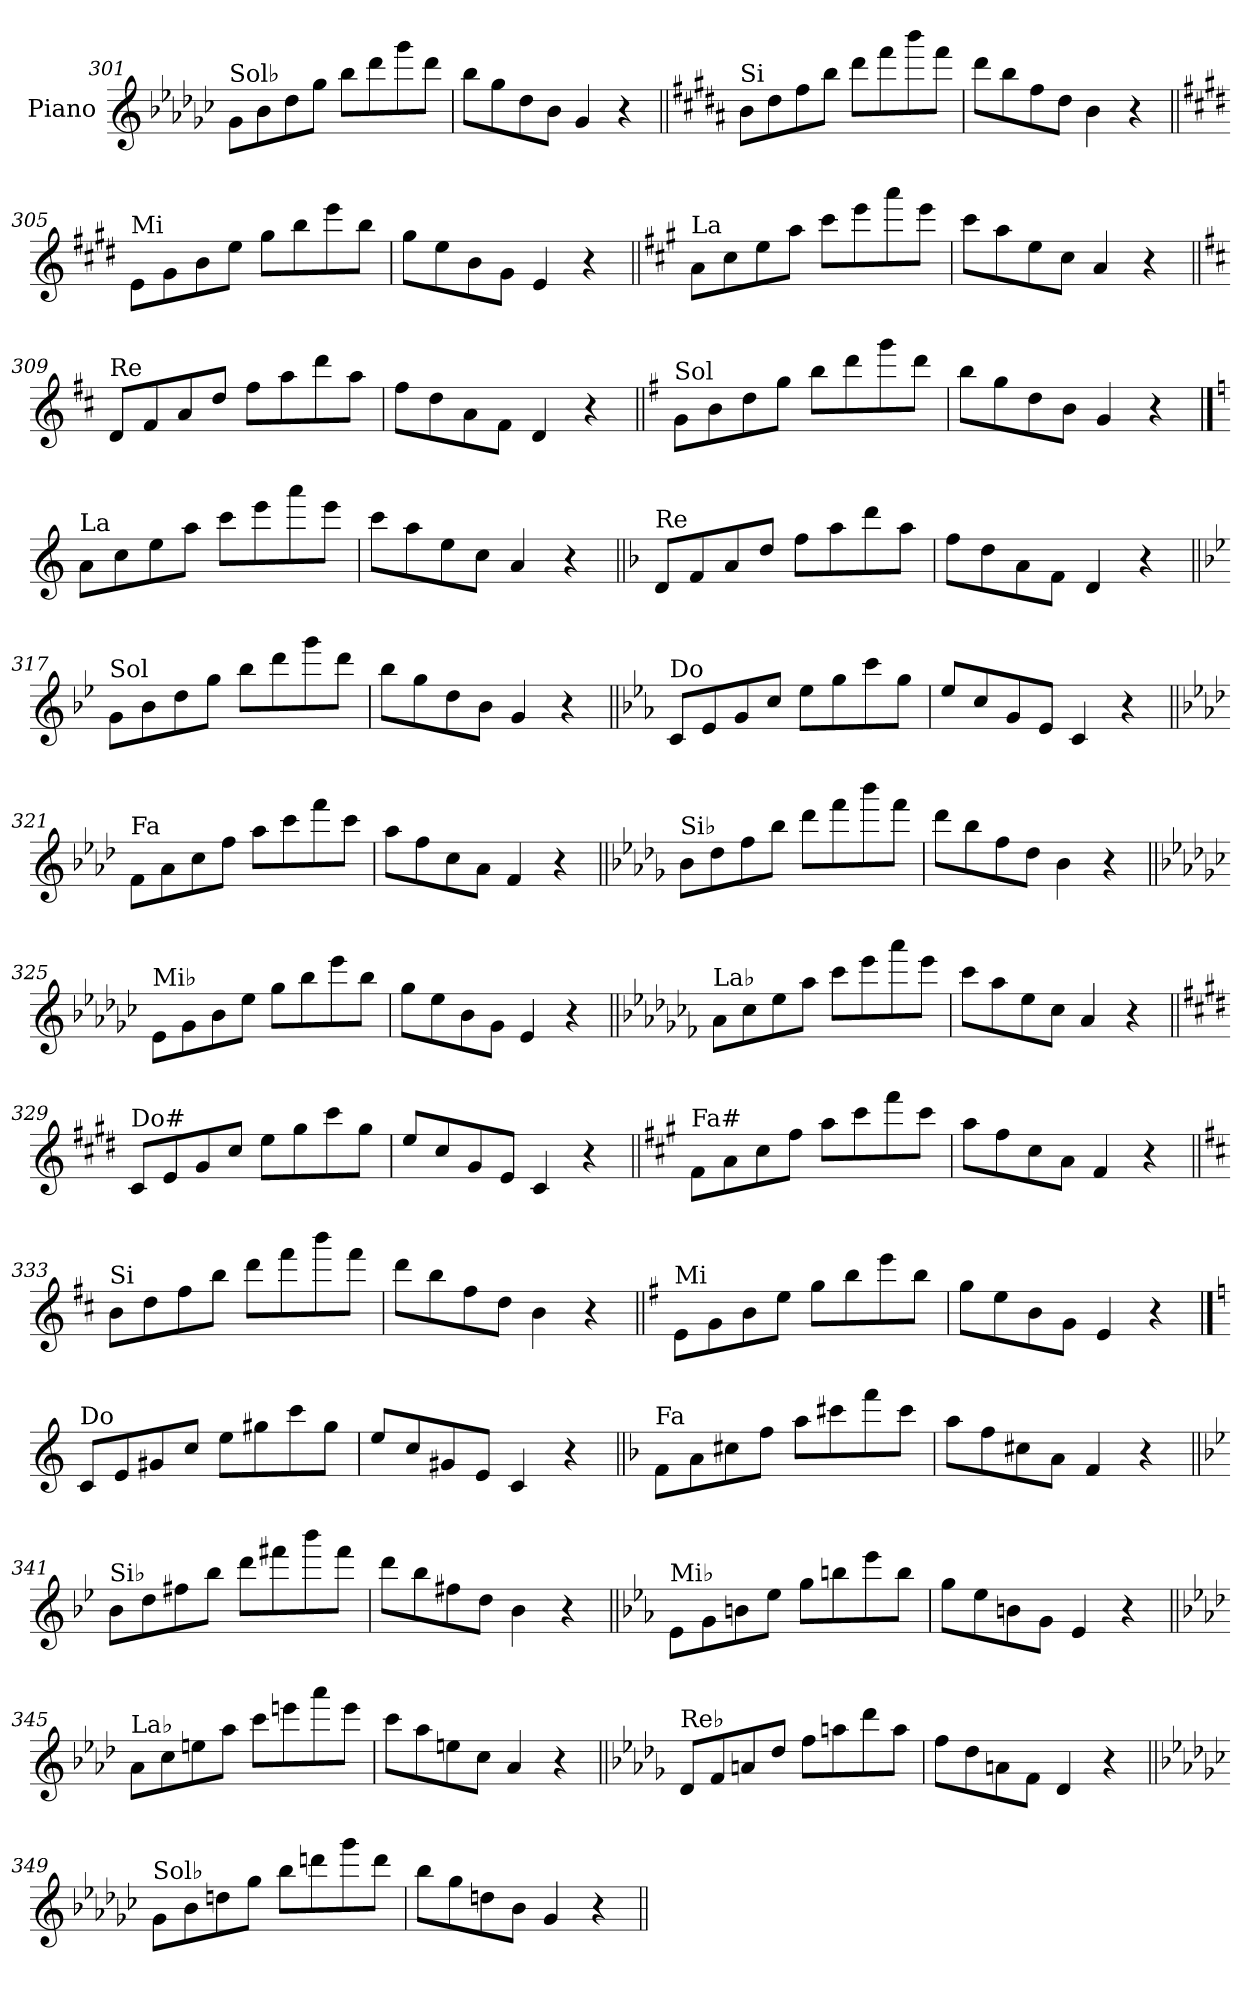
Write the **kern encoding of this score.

**kern
*part1
*staff1
*I"Piano
*I'Pno.
!!LO:LB:g=z
*clefG2
*k[b-e-a-d-g-c-]
=301
!LO:TX:a:t=Sol♭
8g-\L
8b-\
8dd-\
8gg-\J
8bb-\L
8ddd-\
8ggg-\
8ddd-\J
=302
8bb-\L
8gg-\
8dd-\
8b-\J
4g-/
4r
=303||
*k[f#c#g#d#a#]
!LO:TX:a:t=Si
8b\L
8dd#\
8ff#\
8bb\J
8ddd#\L
8fff#\
8bbb\
8fff#\J
=304
8ddd#\L
8bb\
8ff#\
8dd#\J
4b\
4r
=305||
*k[f#c#g#d#]
!LO:TX:a:t=Mi
8e\L
8g#\
8b\
8ee\J
8gg#\L
8bb\
8eee\
8bb\J
=306
8gg#\L
8ee\
8b\
8g#\J
4e/
4r
!!LO:LB:g=z
=307||
*k[f#c#g#]
!LO:TX:a:t=La
8a\L
8cc#\
8ee\
8aa\J
8ccc#\L
8eee\
8aaa\
8eee\J
=308
8ccc#\L
8aa\
8ee\
8cc#\J
4a/
4r
=309||
*k[f#c#]
!LO:TX:a:t=Re
8d/L
8f#/
8a/
8dd/J
8ff#\L
8aa\
8ddd\
8aa\J
=310
8ff#\L
8dd\
8a\
8f#\J
4d/
4r
=311||
*k[f#]
!LO:TX:a:t=Sol
8g\L
8b\
8dd\
8gg\J
8bb\L
8ddd\
8ggg\
8ddd\J
=312
8bb\L
8gg\
8dd\
8b\J
4g/
4r
!!LO:LB:g=z
==313
*k[]
!LO:TX:a:t=La
8a\L
8cc\
8ee\
8aa\J
8ccc\L
8eee\
8aaa\
8eee\J
=314
8ccc\L
8aa\
8ee\
8cc\J
4a/
4r
=315||
*k[b-]
!LO:TX:a:t=Re
8d/L
8f/
8a/
8dd/J
8ff\L
8aa\
8ddd\
8aa\J
=316
8ff\L
8dd\
8a\
8f\J
4d/
4r
=317||
*k[b-e-]
!LO:TX:a:t=Sol
8g\L
8b-\
8dd\
8gg\J
8bb-\L
8ddd\
8ggg\
8ddd\J
=318
8bb-\L
8gg\
8dd\
8b-\J
4g/
4r
!!LO:LB:g=z
=319||
*k[b-e-a-]
!LO:TX:a:t=Do
8c/L
8e-/
8g/
8cc/J
8ee-\L
8gg\
8ccc\
8gg\J
=320
8ee-/L
8cc/
8g/
8e-/J
4c/
4r
=321||
*k[b-e-a-d-]
!LO:TX:a:t=Fa
8f\L
8a-\
8cc\
8ff\J
8aa-\L
8ccc\
8fff\
8ccc\J
=322
8aa-\L
8ff\
8cc\
8a-\J
4f/
4r
=323||
*k[b-e-a-d-g-]
!LO:TX:a:t=Si♭
8b-\L
8dd-\
8ff\
8bb-\J
8ddd-\L
8fff\
8bbb-\
8fff\J
=324
8ddd-\L
8bb-\
8ff\
8dd-\J
4b-\
4r
!!LO:LB:g=z
=325||
*k[b-e-a-d-g-c-]
!LO:TX:a:t=Mi♭
8e-\L
8g-\
8b-\
8ee-\J
8gg-\L
8bb-\
8eee-\
8bb-\J
=326
8gg-\L
8ee-\
8b-\
8g-\J
4e-/
4r
=327||
*k[b-e-a-d-g-c-f-]
!LO:TX:a:t=La♭
8a-\L
8cc-\
8ee-\
8aa-\J
8ccc-\L
8eee-\
8aaa-\
8eee-\J
=328
8ccc-\L
8aa-\
8ee-\
8cc-\J
4a-/
4r
=329||
*k[f#c#g#d#]
!LO:TX:a:t=Do#
8c#/L
8e/
8g#/
8cc#/J
8ee\L
8gg#\
8ccc#\
8gg#\J
=330
8ee/L
8cc#/
8g#/
8e/J
4c#/
4r
!!LO:LB:g=z
=331||
*k[f#c#g#]
!LO:TX:a:t=Fa#
8f#\L
8a\
8cc#\
8ff#\J
8aa\L
8ccc#\
8fff#\
8ccc#\J
=332
8aa\L
8ff#\
8cc#\
8a\J
4f#/
4r
=333||
*k[f#c#]
!LO:TX:a:t=Si
8b\L
8dd\
8ff#\
8bb\J
8ddd\L
8fff#\
8bbb\
8fff#\J
=334
8ddd\L
8bb\
8ff#\
8dd\J
4b\
4r
=335||
*k[f#]
!LO:TX:a:t=Mi
8e\L
8g\
8b\
8ee\J
8gg\L
8bb\
8eee\
8bb\J
=336
8gg\L
8ee\
8b\
8g\J
4e/
4r
!!LO:PB:g=z
==337
*k[]
!LO:TX:a:t=Do
8c/L
8e/
8g#X/
8cc/J
8ee\L
8gg#X\
8ccc\
8gg#\J
=338
8ee/L
8cc/
8g#X/
8e/J
4c/
4r
=339||
*k[b-]
!LO:TX:a:t=Fa
8f\L
8a\
8cc#X\
8ff\J
8aa\L
8ccc#X\
8fff\
8ccc#\J
=340
8aa\L
8ff\
8cc#X\
8a\J
4f/
4r
=341||
*k[b-e-]
!LO:TX:a:t=Si♭
8b-\L
8dd\
8ff#X\
8bb-\J
8ddd\L
8fff#X\
8bbb-\
8fff#\J
=342
8ddd\L
8bb-\
8ff#X\
8dd\J
4b-\
4r
!!LO:LB:g=z
=343||
*k[b-e-a-]
!LO:TX:a:t=Mi♭
8e-\L
8g\
8bn\
8ee-\J
8gg\L
8bbn\
8eee-\
8bb\J
=344
8gg\L
8ee-\
8bn\
8g\J
4e-/
4r
=345||
*k[b-e-a-d-]
!LO:TX:a:t=La♭
8a-\L
8cc\
8een\
8aa-\J
8ccc\L
8eeen\
8aaa-\
8eee\J
=346
8ccc\L
8aa-\
8een\
8cc\J
4a-/
4r
=347||
*k[b-e-a-d-g-]
!LO:TX:a:t=Re♭
8d-/L
8f/
8an/
8dd-/J
8ff\L
8aan\
8ddd-\
8aa\J
=348
8ff\L
8dd-\
8an\
8f\J
4d-/
4r
!!LO:LB:g=z
=349||
*k[b-e-a-d-g-c-]
!LO:TX:a:t=Sol♭
8g-\L
8b-\
8ddn\
8gg-\J
8bb-\L
8dddn\
8ggg-\
8ddd\J
=350
8bb-\L
8gg-\
8ddn\
8b-\J
4g-/
4r
=||
*-
